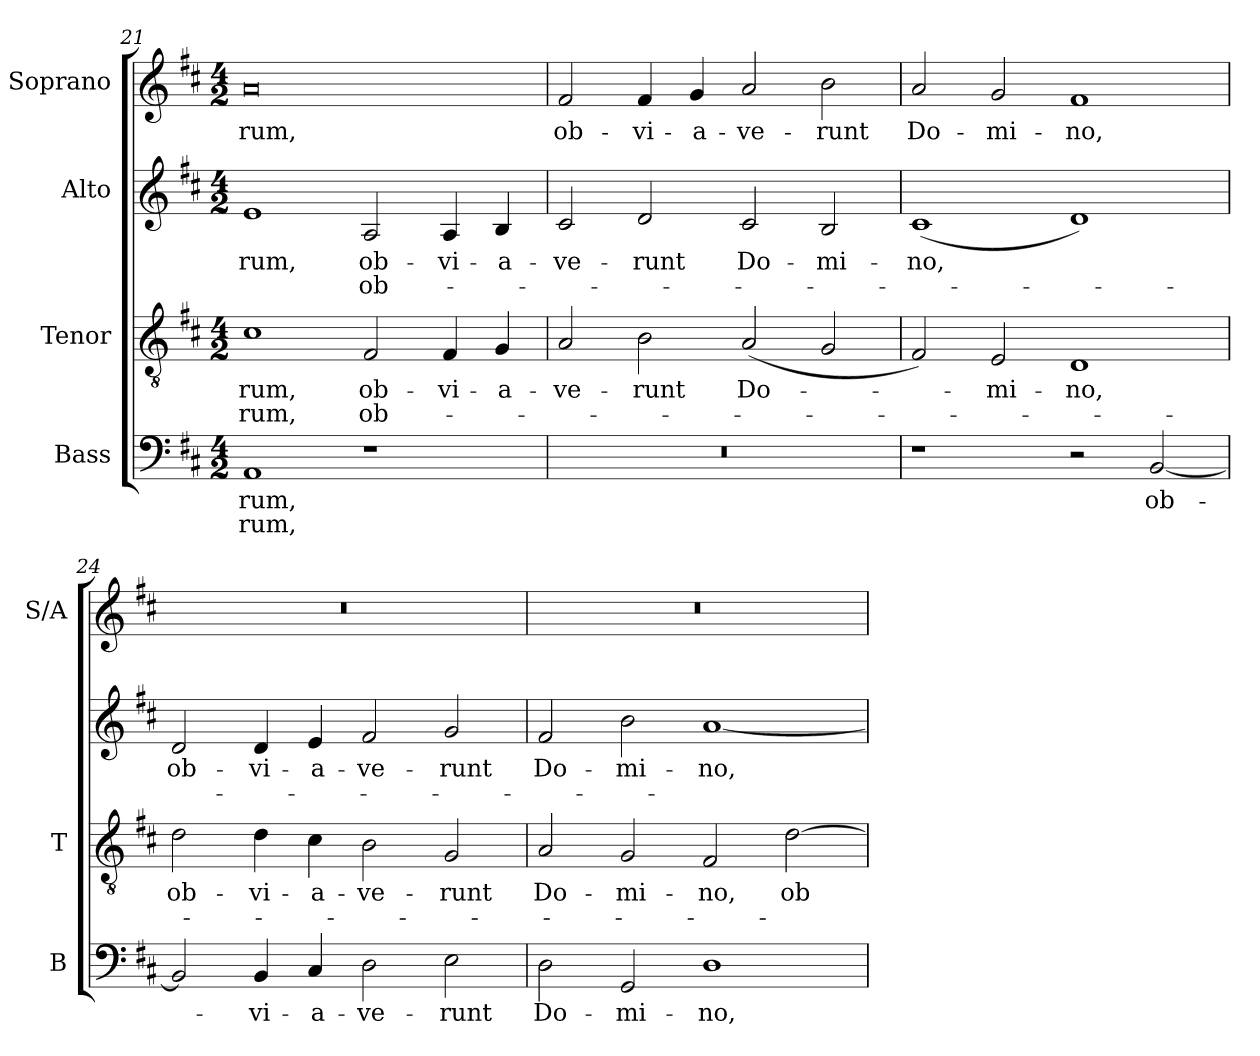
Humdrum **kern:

**kern	**text	**text	**kern	**text	**text	**kern	**text	**text	**kern	**text
*part4	*part4	*part4	*part3	*part3	*part3	*part2	*part2	*part2	*part1	*part1
*staff4	*staff4	*staff4	*staff3	*staff3	*staff3	*staff2	*staff2	*staff2	*staff1	*staff1
*I"Bass	*	*	*I"Tenor	*	*	*I"Alto	*	*	*I"Soprano	*
*I'B	*	*	*I'T	*	*	*	*	*	*I'S/A	*
*clefF4	*	*	*clefGv2	*	*	*clefG2	*	*	*clefG2	*
*	*	*	*ITrd7c12	*	*	*	*	*	*	*
*k[f#c#]	*	*	*k[f#c#]	*	*	*k[f#c#]	*	*	*k[f#c#]	*
*D:	*	*	*D:	*	*	*D:	*	*	*D:	*
*M4/2	*	*	*M4/2	*	*	*M4/2	*	*	*M4/2	*
=21	=21	=21	=21	=21	=21	=21	=21	=21	=21	=21
!	!LO:LY:b:color=#000000	!LO:LY:b:color=#000000	!	!	!	!	!	!	!	!
!	!	!	!	!LO:LY:b:color=#000000	!LO:LY:b:color=#000000	!	!	!	!	!
!	!	!	!	!	!	!	!LO:LY:b:color=#000000	!	!	!
!	!	!	!	!	!	!	!	!	!	!LO:LY:b:color=#000000
1AAi	-rum,	rum,	1C#i	-rum,	rum,	1ei	-rum,	.	0ai	-rum,
!	!	!	!	!LO:LY:b:color=#000000	!LO:LY:b:color=#000000	!	!	!	!	!
!	!	!	!	!	!	!	!LO:LY:b:color=#000000	!LO:LY:b:color=#000000	!	!
1r	.	.	2FF#i/	ob-	-ob-	2Ai/	ob-	-ob-	.	.
!	!	!	!	!LO:LY:b:color=#000000	!	!	!	!	!	!
!	!	!	!	!	!	!	!LO:LY:b:color=#000000	!	!	!
.	.	.	4FF#i/	-vi-	.	4Ai/	-vi-	.	.	.
!	!	!	!	!LO:LY:b:color=#000000	!	!	!	!	!	!
!	!	!	!	!	!	!	!LO:LY:b:color=#000000	!	!	!
.	.	.	4GGi/	-a-	.	4Bi/	-a-	.	.	.
=22	=22	=22	=22	=22	=22	=22	=22	=22	=22	=22
!LO:N:vis=1	!	!	!	!	!	!	!	!	!	!
!	!	!	!	!LO:LY:b:color=#000000	!	!	!	!	!	!
!	!	!	!	!	!	!	!LO:LY:b:color=#000000	!	!	!
!	!	!	!	!	!	!	!	!	!	!LO:LY:b:color=#000000
0r	.	.	2AAi/	-ve-	.	2c#i/	-ve-	.	2f#i/	ob-
!	!	!	!	!LO:LY:b:color=#000000	!	!	!	!	!	!
!	!	!	!	!	!	!	!LO:LY:b:color=#000000	!	!	!
!	!	!	!	!	!	!	!	!	!	!LO:LY:b:color=#000000
.	.	.	2BBi\	-runt	.	2di/	-runt	.	4f#i/	-vi-
!	!	!	!	!	!	!	!	!	!	!LO:LY:b:color=#000000
.	.	.	.	.	.	.	.	.	4gi/	-a-
!	!	!	!	!LO:LY:b:color=#000000	!	!	!	!	!	!
!	!	!	!	!	!	!	!LO:LY:b:color=#000000	!	!	!
!	!	!	!	!	!	!	!	!	!	!LO:LY:b:color=#000000
.	.	.	(2AAi/	Do-	.	2c#i/	Do-	.	2ai/	-ve-
!	!	!	!	!	!	!	!LO:LY:b:color=#000000	!	!	!
!	!	!	!	!	!	!	!	!	!	!LO:LY:b:color=#000000
.	.	.	2GGi/	.	.	2Bi/	-mi-	.	2bi\	-runt
=23	=23	=23	=23	=23	=23	=23	=23	=23	=23	=23
!	!	!	!	!	!	!	!LO:LY:b:color=#000000	!	!	!
!	!	!	!	!	!	!	!	!	!	!LO:LY:b:color=#000000
1r	.	.	2FF#i/)	.	.	(1c#i	-no,	.	2ai/	Do-
!	!	!	!	!LO:LY:b:color=#000000	!	!	!	!	!	!
!	!	!	!	!	!	!	!	!	!	!LO:LY:b:color=#000000
.	.	.	2EEi/	-mi-	.	.	.	.	2gi/	-mi-
!	!	!	!	!LO:LY:b:color=#000000	!	!	!	!	!	!
!	!	!	!	!	!	!	!	!	!	!LO:LY:b:color=#000000
2r	.	.	1DDi	-no,	.	1di)	.	.	1f#i	-no,
!	!LO:LY:b:color=#000000	!	!	!	!	!	!	!	!	!
[2BBi/	ob-	.	.	.	.	.	.	.	.	.
=24	=24	=24	=24	=24	=24	=24	=24	=24	=24	=24
!	!	!	!	!LO:LY:b:color=#000000	!	!	!	!	!	!
!	!	!	!	!	!	!	!LO:LY:b:color=#000000	!	!LO:N:vis=1	!
2BBi/]	.	.	2Di\	ob-	.	2di/	ob-	.	0r	.
!	!LO:LY:b:color=#000000	!	!	!	!	!	!	!	!	!
!	!	!	!	!LO:LY:b:color=#000000	!	!	!	!	!	!
!	!	!	!	!	!	!	!LO:LY:b:color=#000000	!	!	!
4BBi/	-vi-	.	4Di\	-vi-	.	4di/	-vi-	.	.	.
!	!LO:LY:b:color=#000000	!	!	!	!	!	!	!	!	!
!	!	!	!	!LO:LY:b:color=#000000	!	!	!	!	!	!
!	!	!	!	!	!	!	!LO:LY:b:color=#000000	!	!	!
4C#i/	-a-	.	4C#i\	-a-	.	4ei/	-a-	.	.	.
!	!LO:LY:b:color=#000000	!	!	!	!	!	!	!	!	!
!	!	!	!	!LO:LY:b:color=#000000	!	!	!	!	!	!
!	!	!	!	!	!	!	!LO:LY:b:color=#000000	!	!	!
2Di\	-ve-	.	2BBi\	-ve-	.	2f#i/	-ve-	.	.	.
!	!LO:LY:b:color=#000000	!	!	!	!	!	!	!	!	!
!	!	!	!	!LO:LY:b:color=#000000	!	!	!	!	!	!
!	!	!	!	!	!	!	!LO:LY:b:color=#000000	!	!	!
2Ei\	-runt	.	2GGi/	-runt	.	2gi/	-runt	.	.	.
=25	=25	=25	=25	=25	=25	=25	=25	=25	=25	=25
!	!LO:LY:b:color=#000000	!	!	!	!	!	!	!	!	!
!	!	!	!	!LO:LY:b:color=#000000	!	!	!	!	!	!
!	!	!	!	!	!	!	!LO:LY:b:color=#000000	!	!LO:N:vis=1	!
2Di\	Do-	.	2AAi/	Do-	.	2f#i/	Do-	.	0r	.
!	!LO:LY:b:color=#000000	!	!	!	!	!	!	!	!	!
!	!	!	!	!LO:LY:b:color=#000000	!	!	!	!	!	!
!	!	!	!	!	!	!	!LO:LY:b:color=#000000	!	!	!
2GGi/	-mi-	.	2GGi/	-mi-	.	2bi\	-mi-	.	.	.
!	!LO:LY:b:color=#000000	!	!	!	!	!	!	!	!	!
!	!	!	!	!LO:LY:b:color=#000000	!	!	!	!	!	!
!	!	!	!	!	!	!	!LO:LY:b:color=#000000	!	!	!
1Di	-no,	.	2FF#i/	-no,	.	[1ai	-no,	.	.	.
!	!	!	!	!LO:LY:b:color=#000000	!	!	!	!	!	!
.	.	.	[2Di\	ob-	.	.	.	.	.	.
=	=	=	=	=	=	=	=	=	=	=
*-	*-	*-	*-	*-	*-	*-	*-	*-	*-	*-
